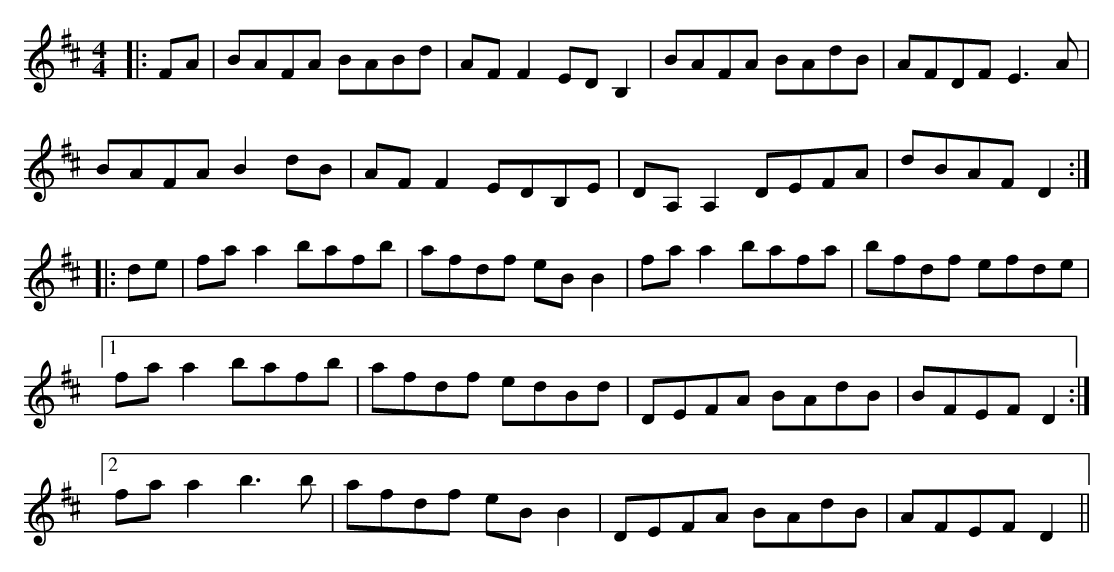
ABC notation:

X:1
M:4/4
K:D
|:FA| BAFA BABd| AFF2 EDB,2| BAFA BAdB| AFDF E3A|
 BAFA B2dB| AFF2 EDB,E| DA,A,2 DEFA| dBAF D2:|
|:de| faa2 bafb|afdf eBB2| faa2 bafa| bfdf efde|
[1 faa2 bafb| afdf edBd| DEFA BAdB| BFEF D2:|
[2 faa2 b3b| afdf eBB2| DEFA BAdB| AFEF D2||
